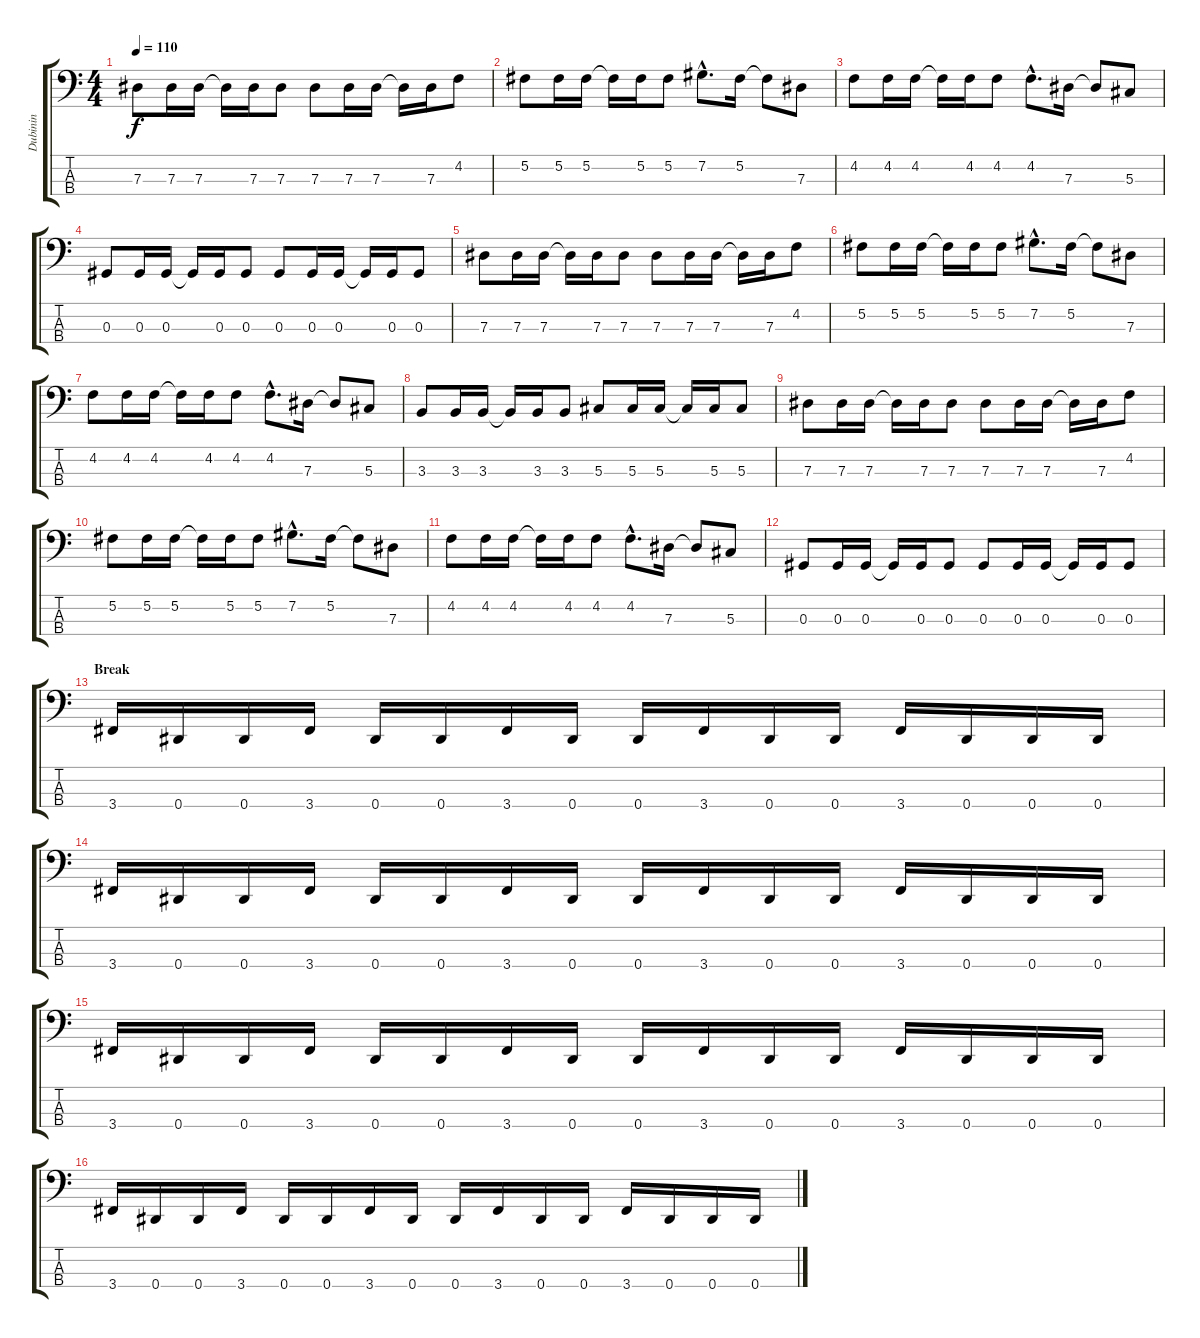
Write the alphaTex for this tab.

\track ("Dubinin" "Dubinin") {instrument electricbassfinger}
\staff {score tabs}
\tuning (Gb2 Db2 Ab1 Eb1) {hide}
\ts (4 4)
\tempo 110
\clef f4
\ks c
7.3.8{dy f} 7.3.16 7.3.16 7.3{t}.16 7.3.16 7.3.8 7.3.8 7.3.16 7.3.16 7.3{t}.16 7.3.16 4.2.8 |
5.2.8 5.2.16 5.2.16 5.2{t}.16 5.2.16 5.2.8 7.2{hac}.8{d} 5.2.16 5.2{t}.8 7.3.8 |
4.2.8 4.2.16 4.2.16 4.2{t}.16 4.2.16 4.2.8 4.2{hac}.8{d} 7.3.16 7.3{t}.8 5.3.8 |
0.3.8 0.3.16 0.3.16 0.3{t}.16 0.3.16 0.3.8 0.3.8 0.3.16 0.3.16 0.3{t}.16 0.3.16 0.3.8 |
7.3.8 7.3.16 7.3.16 7.3{t}.16 7.3.16 7.3.8 7.3.8 7.3.16 7.3.16 7.3{t}.16 7.3.16 4.2.8 |
5.2.8 5.2.16 5.2.16 5.2{t}.16 5.2.16 5.2.8 7.2{hac}.8{d} 5.2.16 5.2{t}.8 7.3.8 |
4.2.8 4.2.16 4.2.16 4.2{t}.16 4.2.16 4.2.8 4.2{hac}.8{d} 7.3.16 7.3{t}.8 5.3.8 |
3.3.8 3.3.16 3.3.16 3.3{t}.16 3.3.16 3.3.8 5.3.8 5.3.16 5.3.16 5.3{t}.16 5.3.16 5.3.8 |
7.3.8 7.3.16 7.3.16 7.3{t}.16 7.3.16 7.3.8 7.3.8 7.3.16 7.3.16 7.3{t}.16 7.3.16 4.2.8 |
5.2.8 5.2.16 5.2.16 5.2{t}.16 5.2.16 5.2.8 7.2{hac}.8{d} 5.2.16 5.2{t}.8 7.3.8 |
4.2.8 4.2.16 4.2.16 4.2{t}.16 4.2.16 4.2.8 4.2{hac}.8{d} 7.3.16 7.3{t}.8 5.3.8 |
0.3.8 0.3.16 0.3.16 0.3{t}.16 0.3.16 0.3.8 0.3.8 0.3.16 0.3.16 0.3{t}.16 0.3.16 0.3.8 |
\section ("" "Break")
3.4.16 0.4.16 0.4.16 3.4.16 0.4.16 0.4.16 3.4.16 0.4.16 0.4.16 3.4.16 0.4.16 0.4.16 3.4.16 0.4.16 0.4.16 0.4.16 |
3.4.16 0.4.16 0.4.16 3.4.16 0.4.16 0.4.16 3.4.16 0.4.16 0.4.16 3.4.16 0.4.16 0.4.16 3.4.16 0.4.16 0.4.16 0.4.16 |
3.4.16 0.4.16 0.4.16 3.4.16 0.4.16 0.4.16 3.4.16 0.4.16 0.4.16 3.4.16 0.4.16 0.4.16 3.4.16 0.4.16 0.4.16 0.4.16 |
3.4.16 0.4.16 0.4.16 3.4.16 0.4.16 0.4.16 3.4.16 0.4.16 0.4.16 3.4.16 0.4.16 0.4.16 3.4.16 0.4.16 0.4.16 0.4.16
